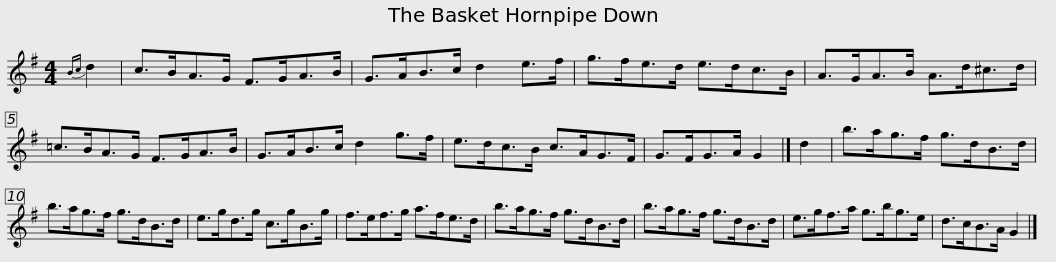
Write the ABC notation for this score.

X:1
L:1/8
M:4/4
I:linebreak $
K:G
V:1 treble
V:1
{Bc} d2 | c>BA>G F>GA>B | G>AB>c d2 e>f | g>fe>d e>dc>B | A>GA>B A>d^c>d |$ %5
 =c>BA>G F>GA>B | G>AB>c d2 g>f | e>dc>B c>AG>F | G>FG>A G2 |] d2 |$ %10
 b>ag>f g>dB>d | b>ag>f g>dB>d | e>gd>g c>gB>g | f>ef>g a>fe>d |$ b>ag>f g>dB>d | %15
 b>ag>f g>dB>d | e>gf>a g>bg>e | d>cB>A G2 |] %18
